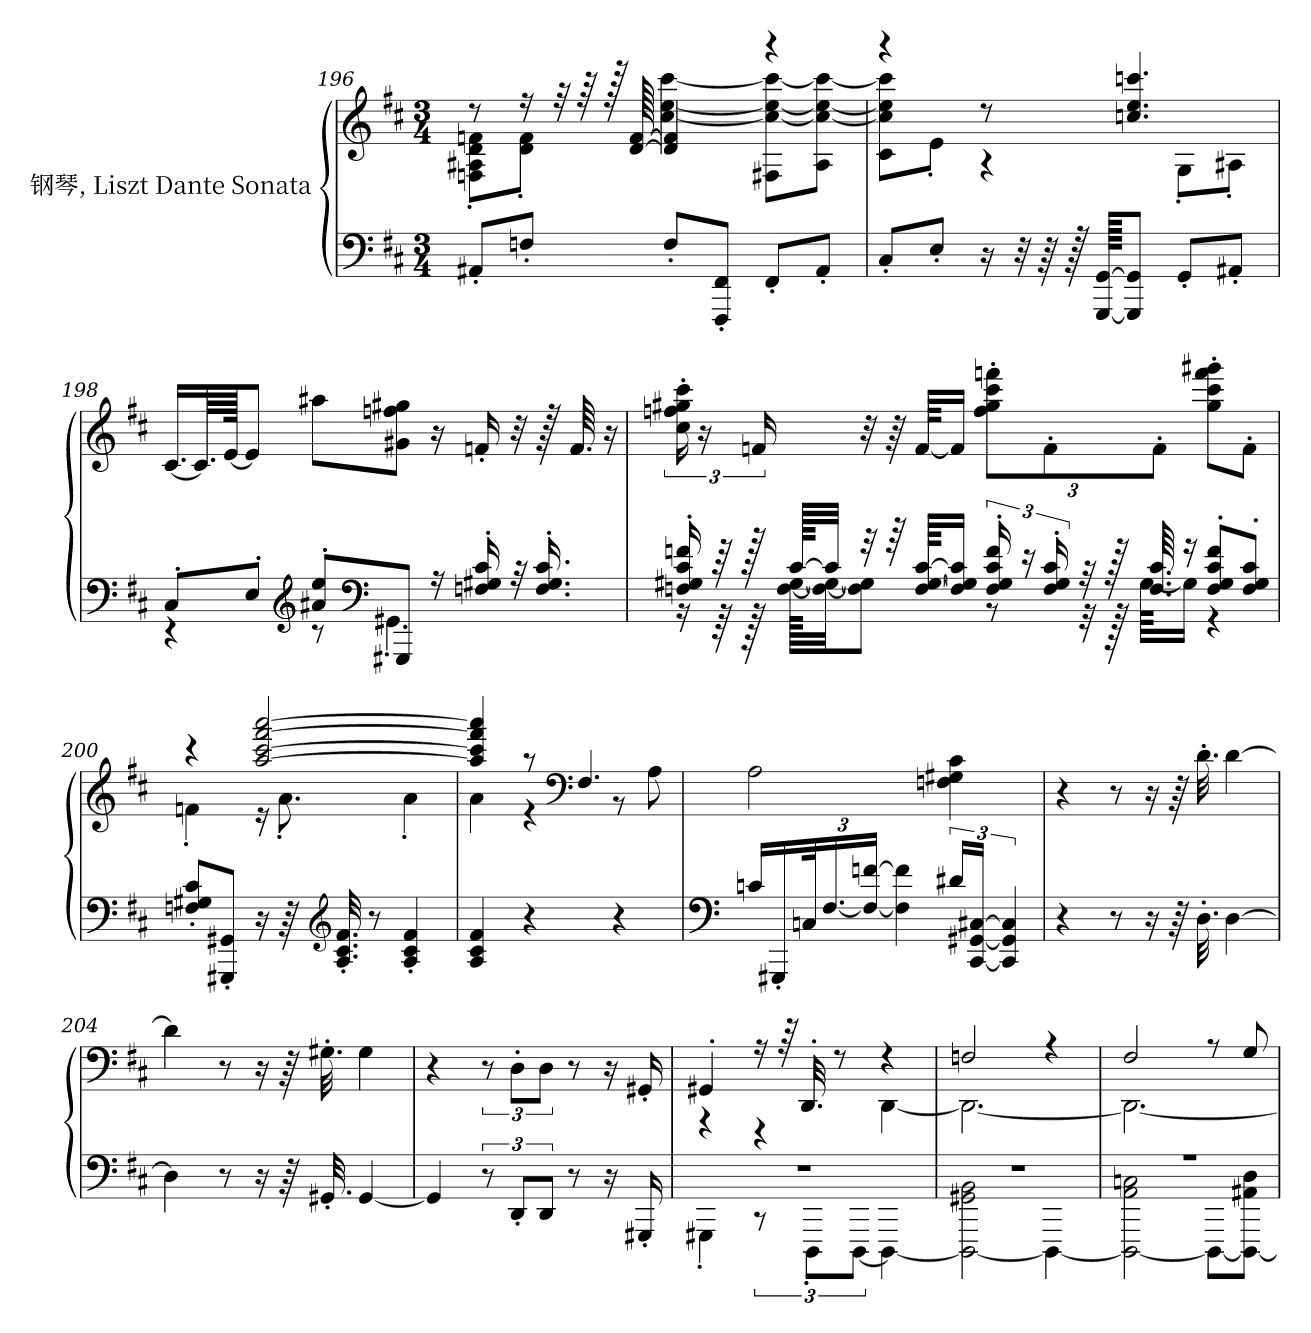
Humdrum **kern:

**kern	**kern
*part1	*part1
*staff2	*staff1
*I"钢琴, Liszt Dante Sonata	*
*clefF4	*clefG2
*k[f#c#]	*k[f#c#]
*M3/4	*M3/4
=196	=196
*	*^
8AA#X'/L	8r	8Fn\' 8A#X\' 8d\' 8fn\'L
8Fn'/J	16r	8d\' 8f\'J
.	32r	.
.	64r	.
.	128r	.
.	[128d/ [128f/	.
8F'/L	4d/] 4f/]	[4cc#\ [4ee\ [4ccc#\
8FFF#/' 8FF#/'J	.	.
8FF#'/L	4r	8F#X\ 8cc#\_ 8ee\_ 8ccc#\_L
8AA#'/J	.	8A#\ 8cc#\_ 8ee\_ 8ccc#\_J
!!LO:LB:g=z	!!
=197	=197	=197
8C#'/L	4r	8c#\ 8cc#\] 8ee\] 8ccc#\]L
8E'/J	.	8e'\J
16r	8r	4r
32r	.	.
64r	.	.
128r	.	.
[128GGG/ [128GG/KKKKL	.	.
8GGG/] 8GG/]J	4.ccn/ 4.ee/ 4.cccn/	.
8GG'/L	.	8G'\L
8AA#X'/J	.	8A#X'\J
*	*v	*v
=198	=198
*^	*
8C#'/L	4r	[16.c#/LL
.	.	64.c#/LL]
.	.	[128e/JJJK
8E'/J	.	8e/J]
*clefG2	*	*
8a#X/' 8ee/'L	8r	8aa#X\L
*clefF4	*	*
8GGG#X/J	4.GG#X'\	8g#X\ 8ffn\ 8gg#X\J
16r	.	16r
16Fn/' 16G#X/' 16c#/'	.	16fn'/
32r	.	32r
16.F/' 16.G#/' 16.c#/'	.	128r
.	.	64.f/
.	.	16r
!!LO:LB:g=z
=199	=199	=199
16Fn/' 16G#X/' 16c#/' 16fn/'	16r	24cc#\' 24ffn\' 24gg#X\' 24ccc#\'
.	.	24r
64r	64r	.
128r	128r	.
.	.	24fn/
[128c#/KKLLL	[128F\ [128G#\KKLLL	.
32c#/JJJ]	32F\_ 32G#\_JJ	.
32r	8F\] 8G#\]J	32r
64r	.	64r
[64F/ [64G#/ [64c#/KKLL	.	[64f/KKLL
16F/] 16G#/] 16c#/]JJ	.	16f/JJ]
*	*	*Xbrackettup
24F/' 24G#/' 24c#/' 24f/'	8r	12ff\' 12gg#\' 12ccc#\' 12fffn\'L
24r	.	.
24F/' 24G#/' 24c#/'	.	12f'\
32r	32r	.
128r	128r	.
64.F/ 64.c#/	[64.G#\KKLL	.
.	.	12f'\J
16r	16G#\JJ]	.
8F/' 8G#/' 8c#/' 8f/'L	4r	8gg#\' 8ccc#\' 8fff\' 8ggg#X\'L
8F/' 8G#/' 8c#/'J	.	8f'\J
*v	*v	*
=200	=200
*	*^
8Fn/' 8G#X/' 8c#/'L	4r	4fn'\
8GGG#X/' 8GG#X/'J	.	.
16r	[2aa/ [2ccc#/ [2fff#/ [2aaa/	16r
64r	.	8.a'\
*clefG2	*	*
32.A/' 32.c#/' 32.f#/'	.	.
8r	.	.
4A/' 4c#/' 4f#/'	.	4a'\
!!LO:LB:g=z	!!
=201	=201	=201
4A/ 4c#/ 4f#/	4aa/] 4ccc#/] 4fff#/] 4aaa/]	4a\
4r	8r	4r
*	*clefF4	*
.	4.F#/	.
4r	.	8r
.	.	8A\
*	*v	*v
=202	=202
*clefF4	*
16cn/LL	2A\
16GGG#X'/	.
*Xbrackettup	*
48Cn/K	.
[24.F#/	.
24F#/_ [24fn/JJ	.
4F#\] 4f\]	.
*brackettup	*
24d#X/LL	4Fn\ 4G#X\ 4c#\
[24CC#/ [24GG#X/ [24C#X/JJ	.
6CC#/] 6GG#/] 6C#/]	.
=203	=203
4r	4r
8r	8r
16r	16r
64r	64r
32.D'\	32.d'\
[4D\	[4d\
=204	=204
4D\]	4d\]
8r	8r
16r	16r
64r	64r
32.GG#X'/	32.G#X'\
[4GG#/	4G#\
!!LO:PB:g=z
=205	=205
4GG#/]	4r
*	*brackettup
12r	12r
12DD'/L	12D'\L
12DD/J	12D\J
8r	8r
16r	16r
16GGG#X'/	16GG#X'/
=206	=206
*^	*^
2.r	4GGG#X'\	4GG#X'/	4r
.	12r	16r	4r
.	.	64r	.
.	.	32.DD'/	.
.	12DDD'\L	.	.
.	.	8r	.
.	[12DDD\J	.	.
.	4DDD\_	4r	[4DD\
=207	=207	=207	=207
2.r	2DDD\_ 2GG#X\ 2BB\	2Fn/	2.DD\_
.	4DDD\_	4r	.
=208	=208	=208	=208
2.r	2DDD\_ 2AA\ 2Cn\	2F#/	2.DD\_
.	8DDD\L_	8r	.
.	8DDD\_ 8AA#X\ 8D\J	8G/	.
*v	*v	*	*
*	*v	*v
=	=
*-	*-
